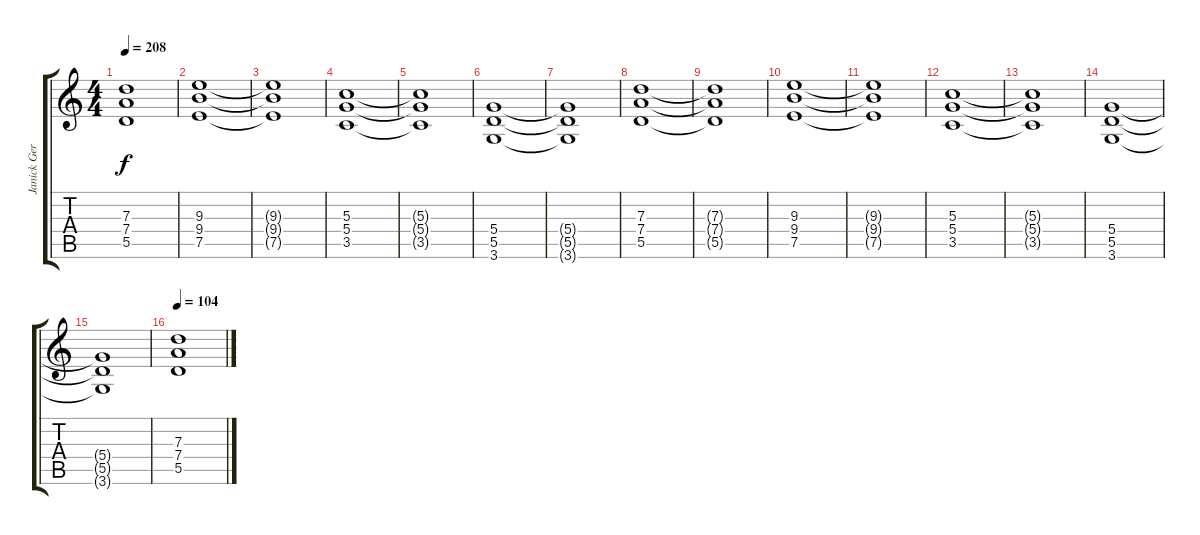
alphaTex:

\track ("Janick Gers" "Janick Ger") {instrument distortionguitar}
\staff {score tabs}
\tuning (E4 B3 G3 D3 A2 E2) {hide}
\ts (4 4)
\tempo 208
\clef g2
\ks c
(7.3{t} 7.4{t} 5.5{t}).1{dy f} |
(9.3 9.4 7.5).1 |
(9.3{t} 9.4{t} 7.5{t}).1 |
(5.3 5.4 3.5).1 |
(5.3{t} 5.4{t} 3.5{t}).1 |
(5.4 5.5 3.6).1 |
(5.4{t} 5.5{t} 3.6{t}).1 |
(7.3 7.4 5.5).1 |
(7.3{t} 7.4{t} 5.5{t}).1 |
(9.3 9.4 7.5).1 |
(9.3{t} 9.4{t} 7.5{t}).1 |
(5.3 5.4 3.5).1 |
(5.3{t} 5.4{t} 3.5{t}).1 |
(5.4 5.5 3.6).1 |
(5.4{t} 5.5{t} 3.6{t}).1 |
\tempo 104
(7.3 7.4 5.5).1
